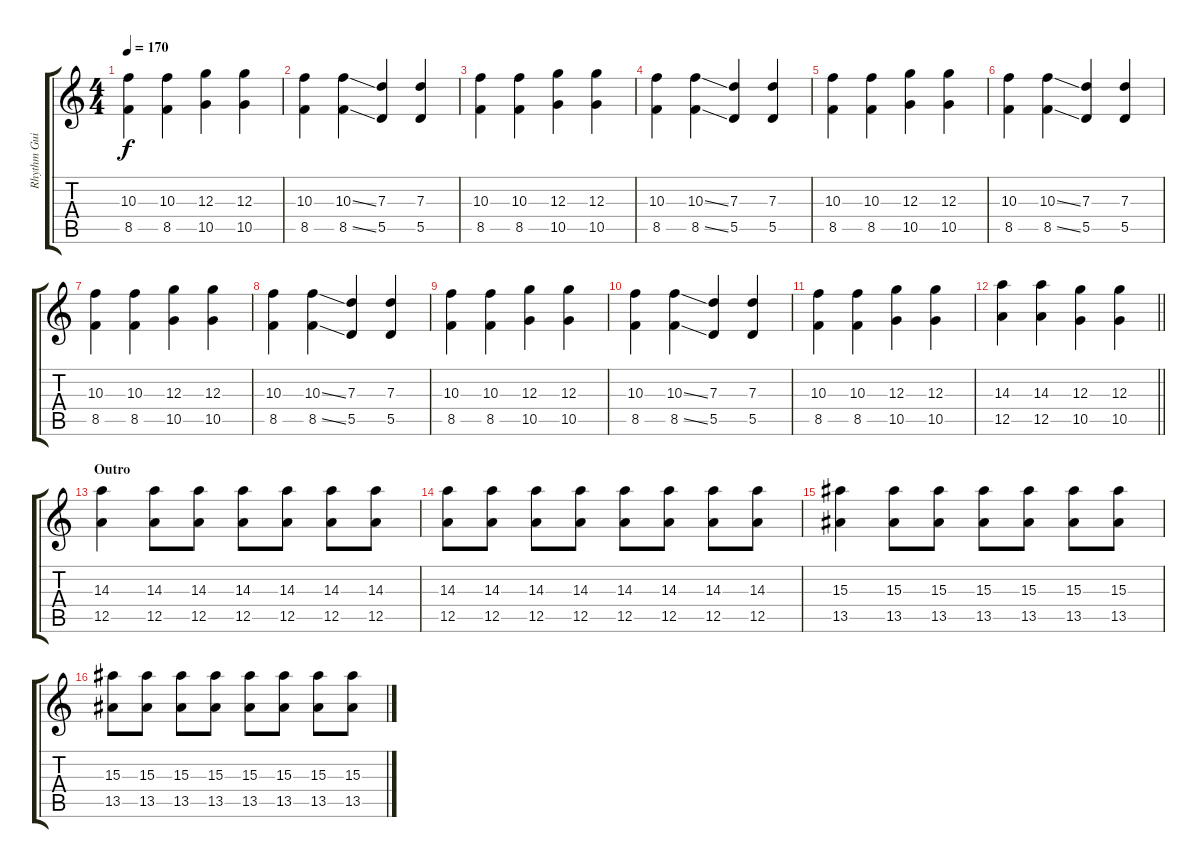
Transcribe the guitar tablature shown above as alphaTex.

\track ("Rhythm Guitar" "Rhythm Gui") {instrument electricguitarjazz}
\staff {score tabs}
\tuning (E4 B3 G3 D3 A2 E2) {hide}
\ts (4 4)
\tempo 170
\clef g2
\ks c
(10.3 8.5).4{dy f} (10.3 8.5).4 (12.3 10.5).4 (12.3 10.5).4 |
(10.3 8.5).4 (10.3{ss} 8.5{ss}).4 (7.3 5.5).4 (7.3 5.5).4 |
(10.3 8.5).4 (10.3 8.5).4 (12.3 10.5).4 (12.3 10.5).4 |
(10.3 8.5).4 (10.3{ss} 8.5{ss}).4 (7.3 5.5).4 (7.3 5.5).4 |
(10.3 8.5).4 (10.3 8.5).4 (12.3 10.5).4 (12.3 10.5).4 |
(10.3 8.5).4 (10.3{ss} 8.5{ss}).4 (7.3 5.5).4 (7.3 5.5).4 |
(10.3 8.5).4 (10.3 8.5).4 (12.3 10.5).4 (12.3 10.5).4 |
(10.3 8.5).4 (10.3{ss} 8.5{ss}).4 (7.3 5.5).4 (7.3 5.5).4 |
(10.3 8.5).4 (10.3 8.5).4 (12.3 10.5).4 (12.3 10.5).4 |
(10.3 8.5).4 (10.3{ss} 8.5{ss}).4 (7.3 5.5).4 (7.3 5.5).4 |
(10.3 8.5).4 (10.3 8.5).4 (12.3 10.5).4 (12.3 10.5).4 |
\barLineRight lightlight
(14.3 12.5).4 (14.3 12.5).4 (12.3 10.5).4 (12.3 10.5).4 |
\section ("" "Outro")
(14.3 12.5).4 (14.3 12.5).8 (14.3 12.5).8 (14.3 12.5).8 (14.3 12.5).8 (14.3 12.5).8 (14.3 12.5).8 |
(14.3 12.5).8 (14.3 12.5).8 (14.3 12.5).8 (14.3 12.5).8 (14.3 12.5).8 (14.3 12.5).8 (14.3 12.5).8 (14.3 12.5).8 |
(15.3 13.5).4 (15.3 13.5).8 (15.3 13.5).8 (15.3 13.5).8 (15.3 13.5).8 (15.3 13.5).8 (15.3 13.5).8 |
(15.3 13.5).8 (15.3 13.5).8 (15.3 13.5).8 (15.3 13.5).8 (15.3 13.5).8 (15.3 13.5).8 (15.3 13.5).8 (15.3 13.5).8
